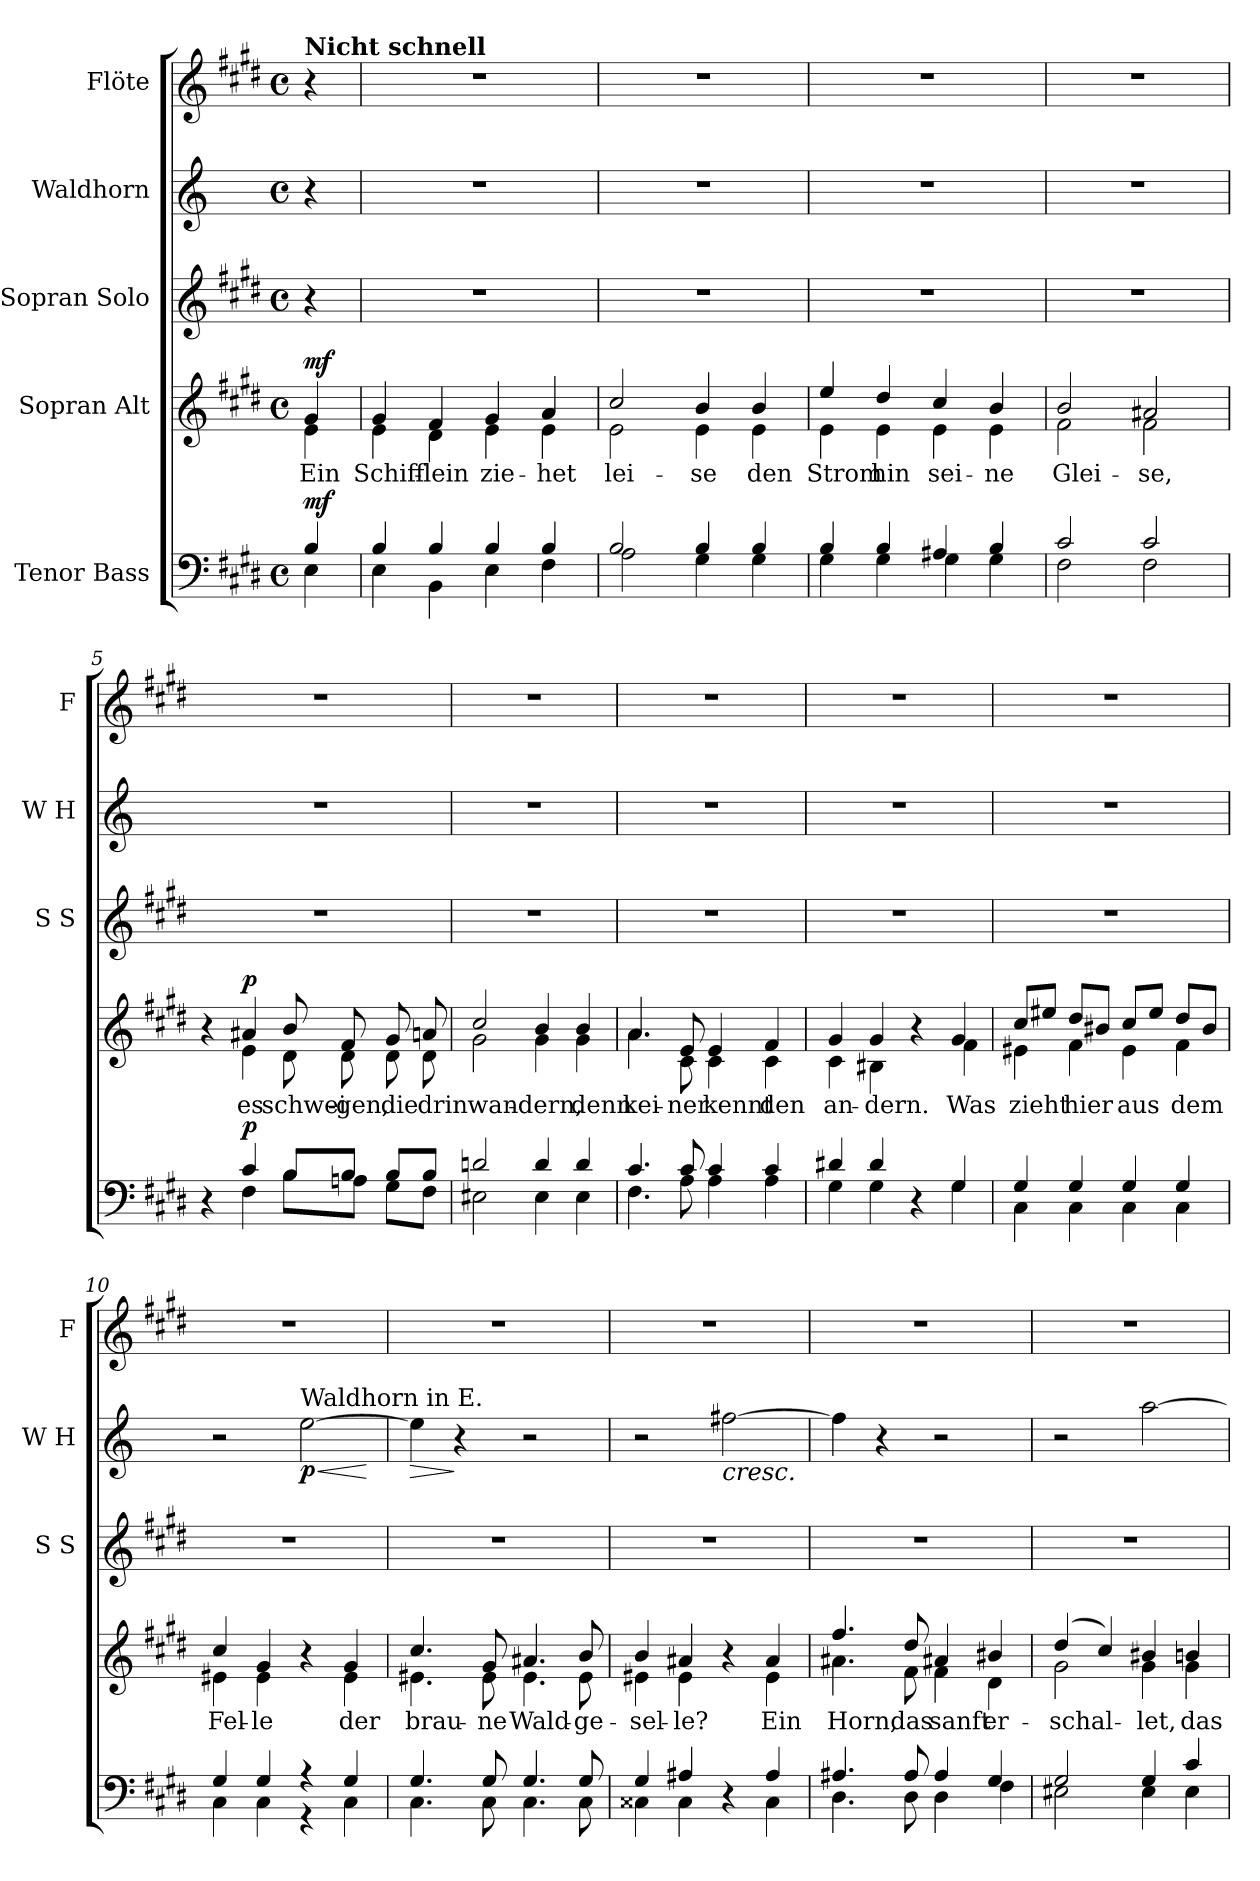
**kern	**dynam	**kern	**text	**dynam	**kern	**kern	**dynam	**kern
*part5	*part5	*part4	*part4	*part4	*part3	*part2	*part2	*part1
*staff5	*staff5	*staff4	*staff4	*staff4	*staff3	*staff2	*staff2	*staff1
*I"Tenor Bass	*	*I"Sopran Alt	*	*	*I"Sopran Solo	*I"Waldhorn	*	*I"Flöte
*	*	*	*	*	*I'S S	*I'W H	*	*I'F
*clefF4	*	*clefG2	*	*	*clefG2	*clefG2	*	*clefG2
*	*	*	*	*	*	*ITrd5c8	*	*
*k[f#c#g#d#]	*	*k[f#c#g#d#]	*	*	*k[f#c#g#d#]	*k[f#c#g#d#]	*	*k[f#c#g#d#]
*M4/4	*	*M4/4	*	*	*M4/4	*M4/4	*	*M4/4
*met(c)	*	*met(c)	*	*	*met(c)	*met(c)	*	*met(c)
=	=	=	=	=	=	=	=	=
*^	*	*^	*	*	*	*	*	*
!	!	!	!	!	!	!	!	!	!	!LO:TX:a:B:t=Nicht schnell
!	!	!LO:DY:a	!	!	!	!LO:DY:a	!	!	!	!
4B/	4E\	mf	4g#/	4e\	Ein	mf	4r	4r	.	4r
=1	=1	=1	=1	=1	=1	=1	=1	=1	=1	=1
4B/	4E\	.	4g#/	4e\	Schiff-	.	1r	1r	.	1r
4B/	4BB\	.	4f#/	4d#\	-lein	.	.	.	.	.
4B/	4E\	.	4g#/	4e\	zie-	.	.	.	.	.
4B/	4F#\	.	4a/	4e\	-het	.	.	.	.	.
=2	=2	=2	=2	=2	=2	=2	=2	=2	=2	=2
2B/	2A\	.	2cc#/	2e\	lei-	.	1r	1r	.	1r
4B/	4G#\	.	4b/	4e\	-se	.	.	.	.	.
4B/	4G#\	.	4b/	4e\	den	.	.	.	.	.
=3	=3	=3	=3	=3	=3	=3	=3	=3	=3	=3
4B/	4G#\	.	4ee/	4e\	Strom	.	1r	1r	.	1r
4B/	4G#\	.	4dd#/	4e\	hin	.	.	.	.	.
4A#X/	4G#\	.	4cc#/	4e\	sei-	.	.	.	.	.
4B/	4G#\	.	4b/	4e\	-ne	.	.	.	.	.
=4	=4	=4	=4	=4	=4	=4	=4	=4	=4	=4
2c#/	2F#\	.	2b/	2f#\	Glei-	.	1r	1r	.	1r
2c#/	2F#\	.	2a#X/	2f#\	-se,	.	.	.	.	.
!!LO:LB:g=z
=5	=5	=5	=5	=5	=5	=5	=5	=5	=5	=5
4r	4ryy	.	4r	4ryy	.	.	1r	1r	.	1r
!	!	!LO:DY:a	!	!	!	!LO:DY:a	!	!	!	!
4c#/	4F#\	p	4a#X/	4e\	es	p	.	.	.	.
8B/L	8B\L	.	8b/	8d#\	schwei-	.	.	.	.	.
8B/J	8An\J	.	8f#/	8d#\	-gen,	.	.	.	.	.
8B/L	8G#\L	.	8g#/	8d#\	die	.	.	.	.	.
8B/J	8F#\J	.	8an/	8d#\	drin	.	.	.	.	.
=6	=6	=6	=6	=6	=6	=6	=6	=6	=6	=6
2dn/	2E#X\	.	2cc#/	2g#\	wan-	.	1r	1r	.	1r
4d/	4E#\	.	4b/	4g#\	-dern,	.	.	.	.	.
4d/	4E#\	.	4b/	4g#\	denn	.	.	.	.	.
=7	=7	=7	=7	=7	=7	=7	=7	=7	=7	=7
4.c#/	4.F#\	.	4.a/	4.a\	kei-	.	1r	1r	.	1r
8c#/	8A\	.	8e/	8c#\	-ner	.	.	.	.	.
4c#/	4A\	.	4e/	4c#\	kennt	.	.	.	.	.
4c#/	4A\	.	4f#/	4c#\	den	.	.	.	.	.
=8	=8	=8	=8	=8	=8	=8	=8	=8	=8	=8
4d#X/	4G#\	.	4g#/	4c#\	an-	.	1r	1r	.	1r
4d#/	4G#\	.	4g#/	4B#X\	-dern.	.	.	.	.	.
4r	4ryy	.	4r	4ryy	.	.	.	.	.	.
4G#/	4G#\	.	4g#/	4f#\	Was	.	.	.	.	.
!!LO:LB:g=z
=9	=9	=9	=9	=9	=9	=9	=9	=9	=9	=9
4G#/	4C#\	.	8cc#/L	4e#X\	zieht	.	1r	1r	.	1r
.	.	.	8ee#X/J	.	.	.	.	.	.	.
4G#/	4C#\	.	8dd#/L	4f#\	hier	.	.	.	.	.
.	.	.	8b#X/J	.	.	.	.	.	.	.
4G#/	4C#\	.	8cc#/L	4e#\	aus	.	.	.	.	.
.	.	.	8ee#/J	.	.	.	.	.	.	.
4G#/	4C#\	.	8dd#/L	4f#\	dem	.	.	.	.	.
.	.	.	8b#/J	.	.	.	.	.	.	.
=10	=10	=10	=10	=10	=10	=10	=10	=10	=10	=10
4G#/	4C#\	.	4cc#/	4e#X\	Fel-	.	1r	2r	.	1r
4G#/	4C#\	.	4g#/	4e#\	-le	.	.	.	.	.
!	!	!	!	!	!	!	!	!LO:TX:a:t=Waldhorn in E.	!	!
!	!	!	!	!	!	!	!	!	!LO:HP:b	!
!	!	!	!	!	!	!	!	!	!LO:DY:n=1:b	!
4r	4r	.	4r	4ryy	.	.	.	[2g#\	< p	.
4G#/	4C#\	.	4g#/	4e#\	der	.	.	.	.	.
*v	*v	*	*	*	*	*	*	*	*	*
*	*	*v	*v	*	*	*	*	*	*
.	.	.	.	.	.	.	[	.
=11	=11	=11	=11	=11	=11	=11	=11	=11
*^	*	*^	*	*	*	*	*	*
!	!	!	!	!	!	!	!	!	!LO:HP:b	!
4.G#/	4.C#\	.	4.cc#/	4.e#X\	brau-	.	1r	4g#\]	>	1r
.	.	.	.	.	.	.	.	4r	]	.
8G#/	8C#\	.	8g#/	8e#\	-ne	.	.	.	.	.
4.G#/	4.C#\	.	4.a#X/	4.e#\	Wald-	.	.	2r	.	.
8G#/	8C#\	.	8b/	8e#\	-ge-	.	.	.	.	.
=12	=12	=12	=12	=12	=12	=12	=12	=12	=12	=12
4G#/	4C##X\	.	4b/	4e#X\	-sel-	.	1r	2r	.	1r
4A#X/	4C##\	.	4a#X/	4e#\	-le?	.	.	.	.	.
!	!	!	!	!	!	!	!	!LO:TX:b:i:t=cresc.	!	!
4r	4ryy	.	4r	4ryy	.	.	.	[2a#X\	.	.
4A#/	4C##\	.	4a#/	4e#\	Ein	.	.	.	.	.
!!LO:LB:g=z
=13	=13	=13	=13	=13	=13	=13	=13	=13	=13	=13
4.A#X/	4.D#\	.	4.ff#/	4.a#X\	Horn,	.	1r	4a#\]	.	1r
.	.	.	.	.	.	.	.	4r	.	.
8A#/	8D#\	.	8dd#/	8f#\	das	.	.	.	.	.
4A#/	4D#\	.	4a#X/	4f#\	sanft	.	.	2r	.	.
4G#/	4F#\	.	4b#X/	4d#\	er-	.	.	.	.	.
=14	=14	=14	=14	=14	=14	=14	=14	=14	=14	=14
2G#/	2E#X\	.	(4dd#/	2g#\	-schal-	.	1r	2r	.	1r
.	.	.	4cc#/)	.	.	.	.	.	.	.
4G#/	4E#\	.	4b#X/	4g#\	-let,	.	.	[2cc#\	.	.
4c#/	4E#\	.	4bn/	4g#\	das	.	.	.	.	.
*v	*v	*	*	*	*	*	*	*	*	*
*	*	*v	*v	*	*	*	*	*	*
=	=	=	=	=	=	=	=	=
*-	*-	*-	*-	*-	*-	*-	*-	*-
